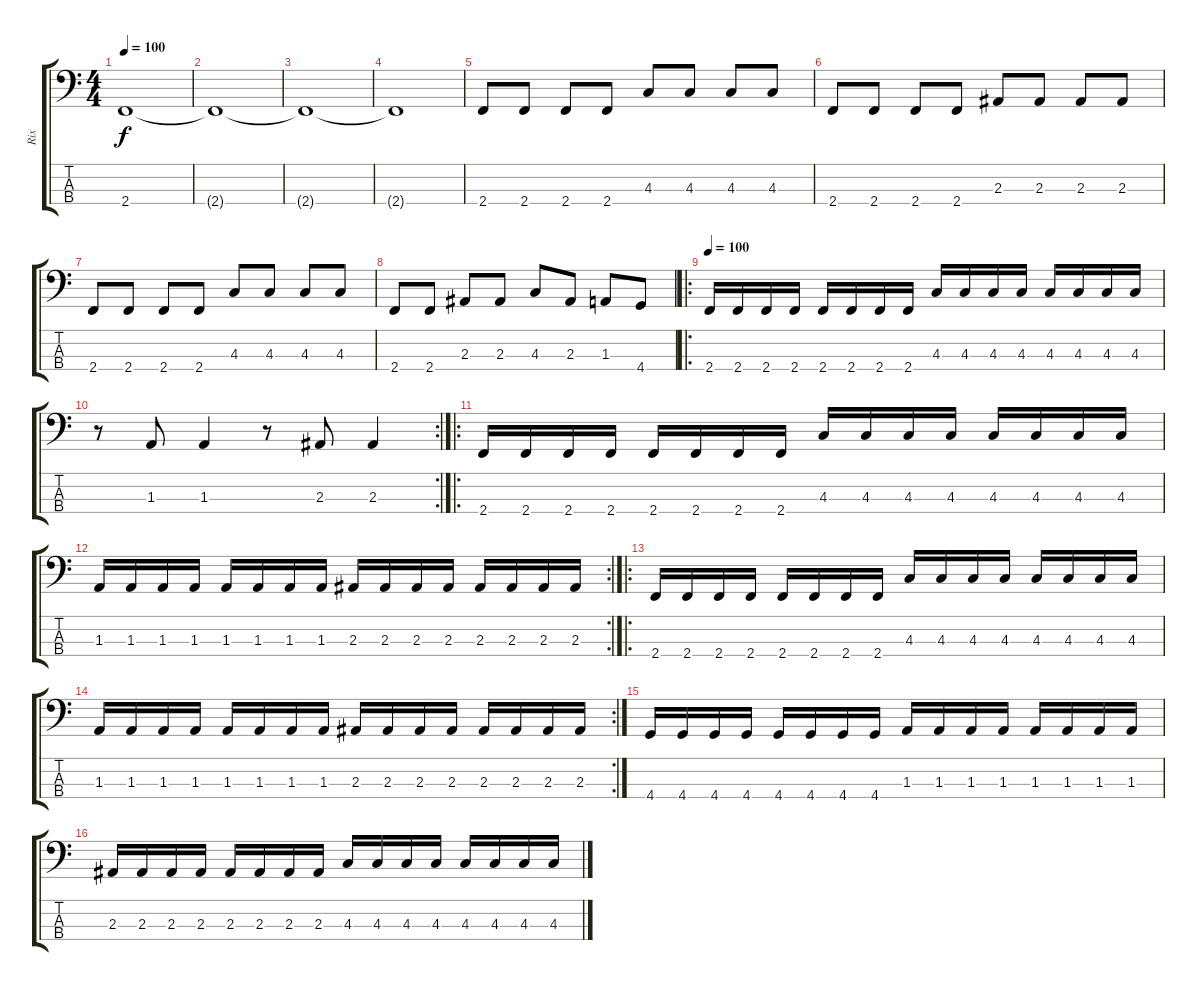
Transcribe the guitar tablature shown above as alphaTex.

\track ("Rix" "Rix") {instrument electricbasspick}
\staff {score tabs}
\tuning (Gb2 Db2 Ab1 Eb1) {hide}
\ts (4 4)
\tempo 100
\tempo 110
\tempo 100
\clef f4
\ks c
2.4.1{dy f instrument electricbasspick} |
2.4{t}.1 |
2.4{t}.1 |
2.4{t}.1 |
2.4.8 2.4.8 2.4.8 2.4.8 4.3.8 4.3.8 4.3.8 4.3.8 |
2.4.8 2.4.8 2.4.8 2.4.8 2.3.8 2.3.8 2.3.8 2.3.8 |
2.4.8 2.4.8 2.4.8 2.4.8 4.3.8 4.3.8 4.3.8 4.3.8 |
2.4.8 2.4.8 2.3.8 2.3.8 4.3.8 2.3.8 1.3.8 4.4.8 |
\ro
\tempo 100
2.4.16 2.4.16 2.4.16 2.4.16 2.4.16 2.4.16 2.4.16 2.4.16 4.3.16 4.3.16 4.3.16 4.3.16 4.3.16 4.3.16 4.3.16 4.3.16 |
\rc 2
r.8 1.3.8 1.3.4 r.8 2.3.8 2.3.4 |
\ro
2.4.16 2.4.16 2.4.16 2.4.16 2.4.16 2.4.16 2.4.16 2.4.16 4.3.16 4.3.16 4.3.16 4.3.16 4.3.16 4.3.16 4.3.16 4.3.16 |
\rc 2
1.3.16 1.3.16 1.3.16 1.3.16 1.3.16 1.3.16 1.3.16 1.3.16 2.3.16 2.3.16 2.3.16 2.3.16 2.3.16 2.3.16 2.3.16 2.3.16 |
\ro
2.4.16 2.4.16 2.4.16 2.4.16 2.4.16 2.4.16 2.4.16 2.4.16 4.3.16 4.3.16 4.3.16 4.3.16 4.3.16 4.3.16 4.3.16 4.3.16 |
\rc 2
1.3.16 1.3.16 1.3.16 1.3.16 1.3.16 1.3.16 1.3.16 1.3.16 2.3.16 2.3.16 2.3.16 2.3.16 2.3.16 2.3.16 2.3.16 2.3.16 |
4.4.16 4.4.16 4.4.16 4.4.16 4.4.16 4.4.16 4.4.16 4.4.16 1.3.16 1.3.16 1.3.16 1.3.16 1.3.16 1.3.16 1.3.16 1.3.16 |
2.3.16 2.3.16 2.3.16 2.3.16 2.3.16 2.3.16 2.3.16 2.3.16 4.3.16 4.3.16 4.3.16 4.3.16 4.3.16 4.3.16 4.3.16 4.3.16
